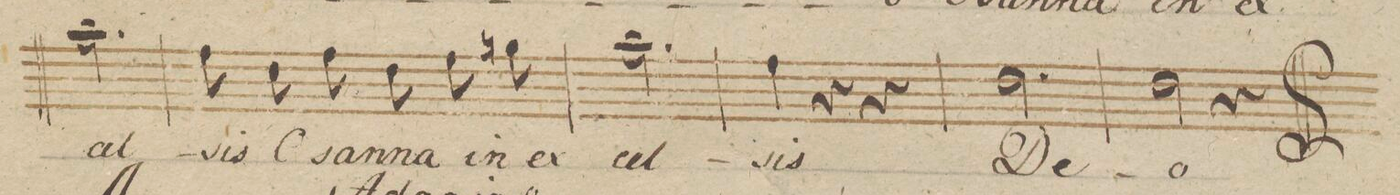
**kern	**text
*I"Basso.	*
*clefF4	*
*k[b-]	*
*M3/4	*
2.c\	-cel-
=95	=95
8A\	-sis
8F\	O-
8A\	-san-
8F\	-na
8A\	in
8Bn\	ex-
=96	=96
2.c\	-cel-
=97	=97
4A\	-sis
4r	.
4r	.
=98	=98
2.F\	De-
=99	=99
2F\	-o
4r	.
==	==
*-	*-
